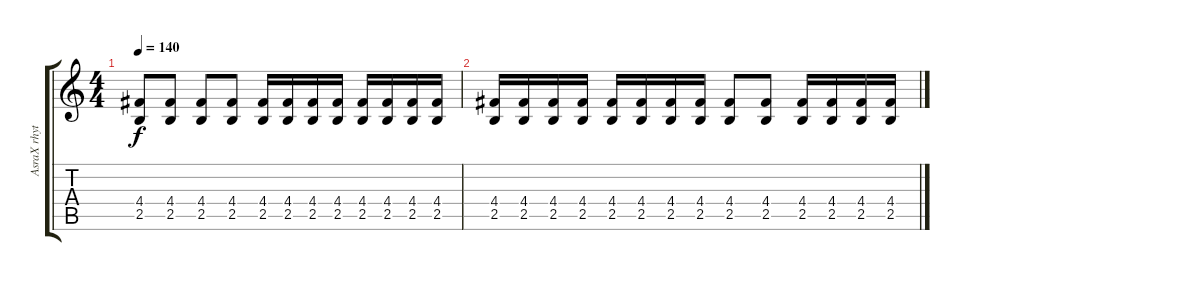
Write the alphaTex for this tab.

\track ("AsraX rhytming" "AsraX rhyt") {instrument distortionguitar}
\staff {score tabs}
\tuning (E4 B3 G3 D3 A2 E2) {hide}
\ts (4 4)
\tempo 140
\clef g2
\ks c
(4.4 2.5).8{dy f} (4.4 2.5).8 (4.4 2.5).8 (4.4 2.5).8 (4.4 2.5).16 (4.4 2.5).16 (4.4 2.5).16 (4.4 2.5).16 (4.4 2.5).16 (4.4 2.5).16 (4.4 2.5).16 (4.4 2.5).16 |
(4.4 2.5).16 (4.4 2.5).16 (4.4 2.5).16 (4.4 2.5).16 (4.4 2.5).16 (4.4 2.5).16 (4.4 2.5).16 (4.4 2.5).16 (4.4 2.5).8 (4.4 2.5).8 (4.4 2.5).16 (4.4 2.5).16 (4.4 2.5).16 (4.4 2.5).16
